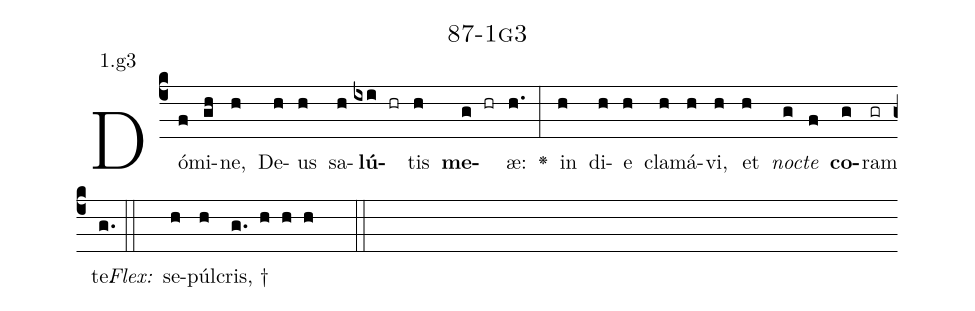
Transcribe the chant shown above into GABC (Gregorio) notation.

name: 87-1g3;
annotation: 1.g3;
%%
(c4)Dó(f)mi(gh)ne,(h) De(h)us(h) sa(h)<b>lú</b>(ixi hr)tis(h) <b>me</b>(g hr)æ:(h.) <v>\greheightstar</v>(:) in(h) di(h)e(h) cla(h)má(h)vi,(h) et(h) <i>noc</i>(g)<i>te</i>(f) <b>co</b>(g)ram(gr) te.(g.) (::)
<i>Flex:</i>()  se(h)púl(h)cris, †(g. h h h  ::)

%E(h) u(h) o(g) u(f) a(g) e.(g.) (::)
